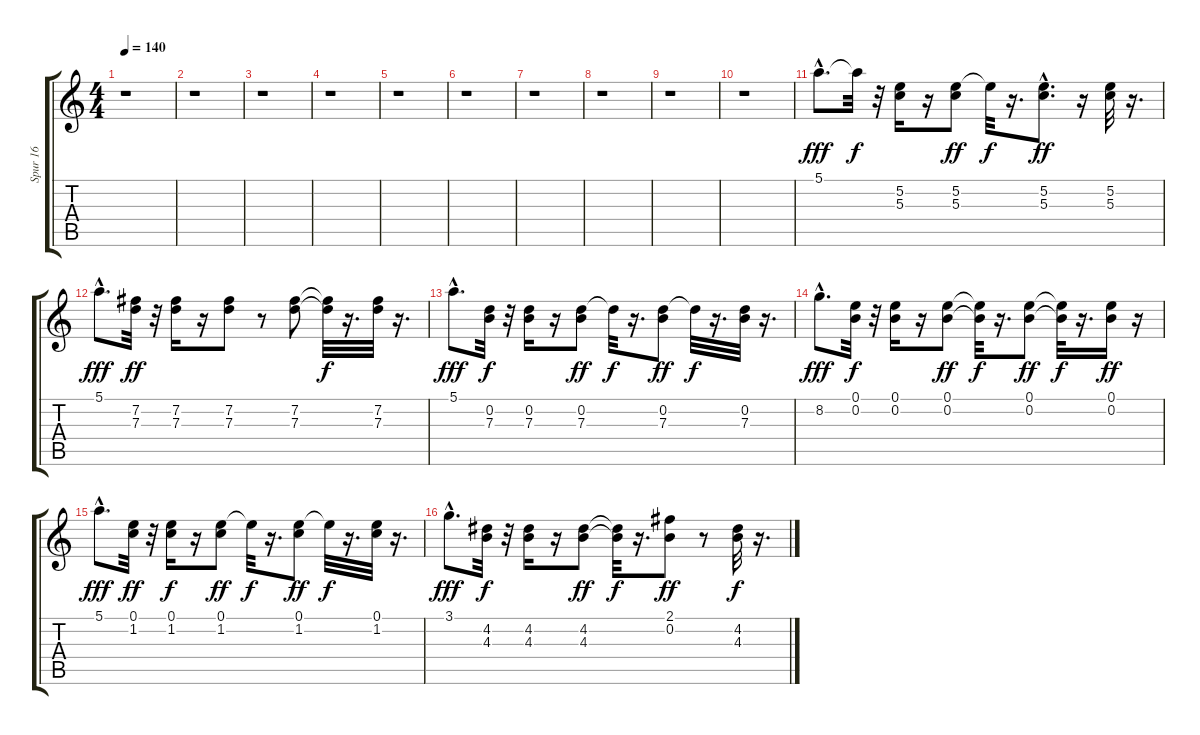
\track ("Spur 16" "Spur 16") {instrument acousticguitarsteel}
\staff {score tabs}
\tuning (E4 B3 G3 D3 A2 E2) {hide}
\ts (4 4)
\tempo 140
\clef g2
\ks c
r.1{dy fff instrument acousticguitarsteel} |
r.1 |
r.1 |
r.1 |
r.1 |
r.1 |
r.1 |
r.1 |
r.1 |
r.1 |
5.1{hac}.8{d} 5.1{t}.32{dy f} r.32 (5.2 5.3).16 r.16 (5.2 5.3).8{dy ff} 5.2{t}.32{dy f} r.16{d} (5.2{hac} 5.3).8{d dy ff} r.16 (5.2 5.3).32 r.16{d} |
5.1{hac}.8{d dy fff} (7.2 7.3).32{dy ff} r.32 (7.2 7.3).16 r.16 (7.2 7.3).8 r.8 (7.2 7.3).8 (7.2{t} 7.3{t}).32{dy f} r.16{d} (7.2 7.3).32 r.16{d} |
5.1{hac}.8{d dy fff} (0.2 7.3).32{dy f} r.32 (0.2 7.3).16 r.16 (0.2 7.3).8{dy ff} 7.3{t}.32{dy f} r.16{d} (0.2 7.3).8{dy ff} 7.3{t}.32{dy f} r.16{d} (0.2 7.3).32 r.16{d} |
8.2{hac}.8{d dy fff} (0.1 0.2).32{dy f} r.32 (0.1 0.2).16 r.16 (0.1 0.2).8{dy ff} (0.1{t} 0.2{t}).32{dy f} r.16{d} (0.1 0.2).8{dy ff} (0.1{t} 0.2{t}).32{dy f} r.16{d} (0.1 0.2).16{dy ff} r.16 |
5.1{hac}.8{d dy fff} (0.1 1.2).32{dy ff} r.32 (0.1 1.2).16{dy f} r.16 (0.1 1.2).8{dy ff} 0.1{t}.32{dy f} r.16{d} (0.1 1.2).8{dy ff} 0.1{t}.32{dy f} r.16{d} (0.1 1.2).32 r.16{d} |
3.1{hac}.8{d dy fff} (4.2 4.3).32{dy f} r.32 (4.2 4.3).16 r.16 (4.2 4.3).8{dy ff} (4.2{t} 4.3{t}).32{dy f} r.16{d} (2.1 0.2).8{dy ff} r.8 (4.2 4.3).32{dy f} r.16{d}
